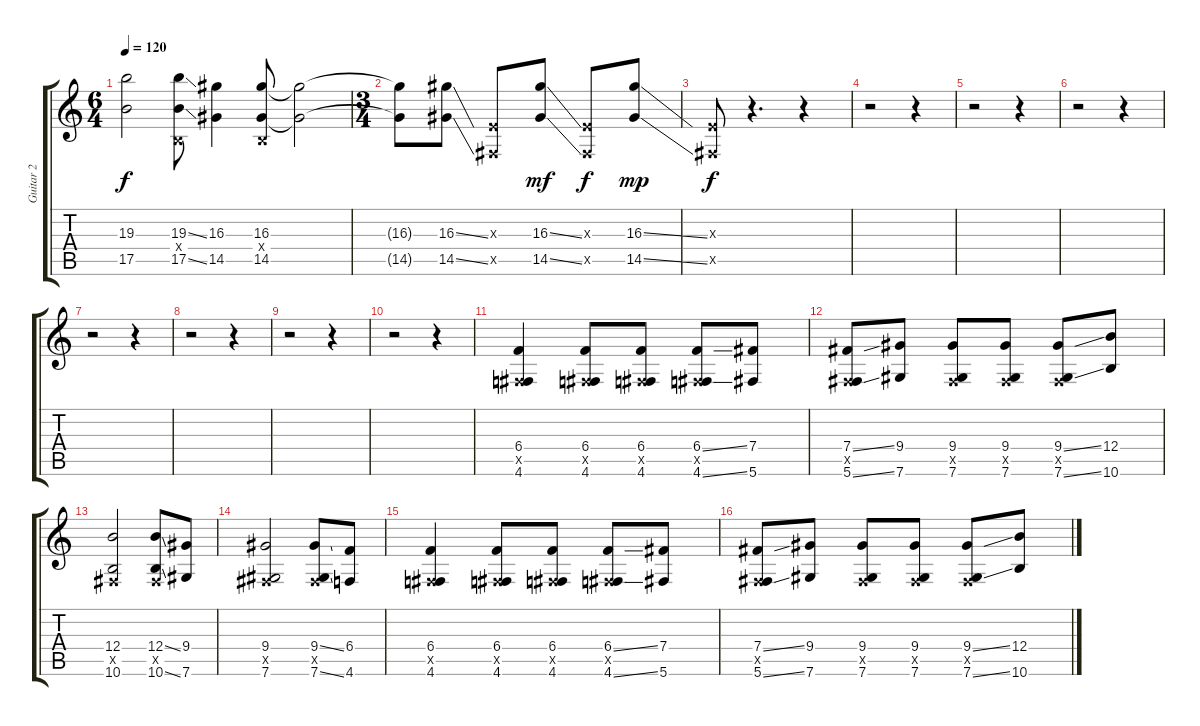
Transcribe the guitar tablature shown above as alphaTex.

\track ("Guitar 2" "Guitar 2") {instrument overdrivenguitar}
\staff {score tabs}
\tuning (Db4 Ab3 E3 B2 Gb2 Db2) {hide}
\ts (6 4)
\tempo 120
\clef g2
\ks c
(19.3 17.5).2{dy f} (19.3{ss} 0.4{x} 17.5{ss}).8 (16.3 14.5).4 (16.3 0.4{x} 14.5).8 (16.3{t} 14.5{t}).2 |
\ts (3 4)
(16.3{t} 14.5{t}).8 (16.3{ss} 14.5{ss}).8 (0.3{x} 0.5{x}).8 (16.3{ss} 14.5{ss}).8{dy mf} (0.3{x} 0.5{x}).8{dy f} (16.3{ss} 14.5{ss}).8{dy mp} |
(0.3{x} 0.5{x}).8{dy f} r.4{d} r.4 |
r.2 r.4 |
r.2 r.4 |
r.2 r.4 |
r.2 r.4 |
r.2 r.4 |
r.2 r.4 |
r.2 r.4 |
(6.4 0.5{x} 4.6).4 (6.4 0.5{x} 4.6).8 (6.4 0.5{x} 4.6).8 (6.4{ss} 0.5{x} 4.6{ss}).8 (7.4 5.6).8 |
(7.4{ss} 0.5{x} 5.6{ss}).8 (9.4 7.6).8 (9.4 0.5{x} 7.6).8 (9.4 0.5{x} 7.6).8 (9.4{ss} 0.5{x} 7.6{ss}).8 (12.4 10.6).8 |
(12.4 0.5{x} 10.6).2 (12.4{ss} 0.5{x} 10.6{ss}).8 (9.4 7.6).8 |
(9.4 0.5{x} 7.6).2 (9.4{ss} 0.5{x} 7.6{ss}).8 (6.4 4.6).8 |
(6.4 0.5{x} 4.6).4 (6.4 0.5{x} 4.6).8 (6.4 0.5{x} 4.6).8 (6.4{ss} 0.5{x} 4.6{ss}).8 (7.4 5.6).8 |
(7.4{ss} 0.5{x} 5.6{ss}).8 (9.4 7.6).8 (9.4 0.5{x} 7.6).8 (9.4 0.5{x} 7.6).8 (9.4{ss} 0.5{x} 7.6{ss}).8 (12.4 10.6).8
